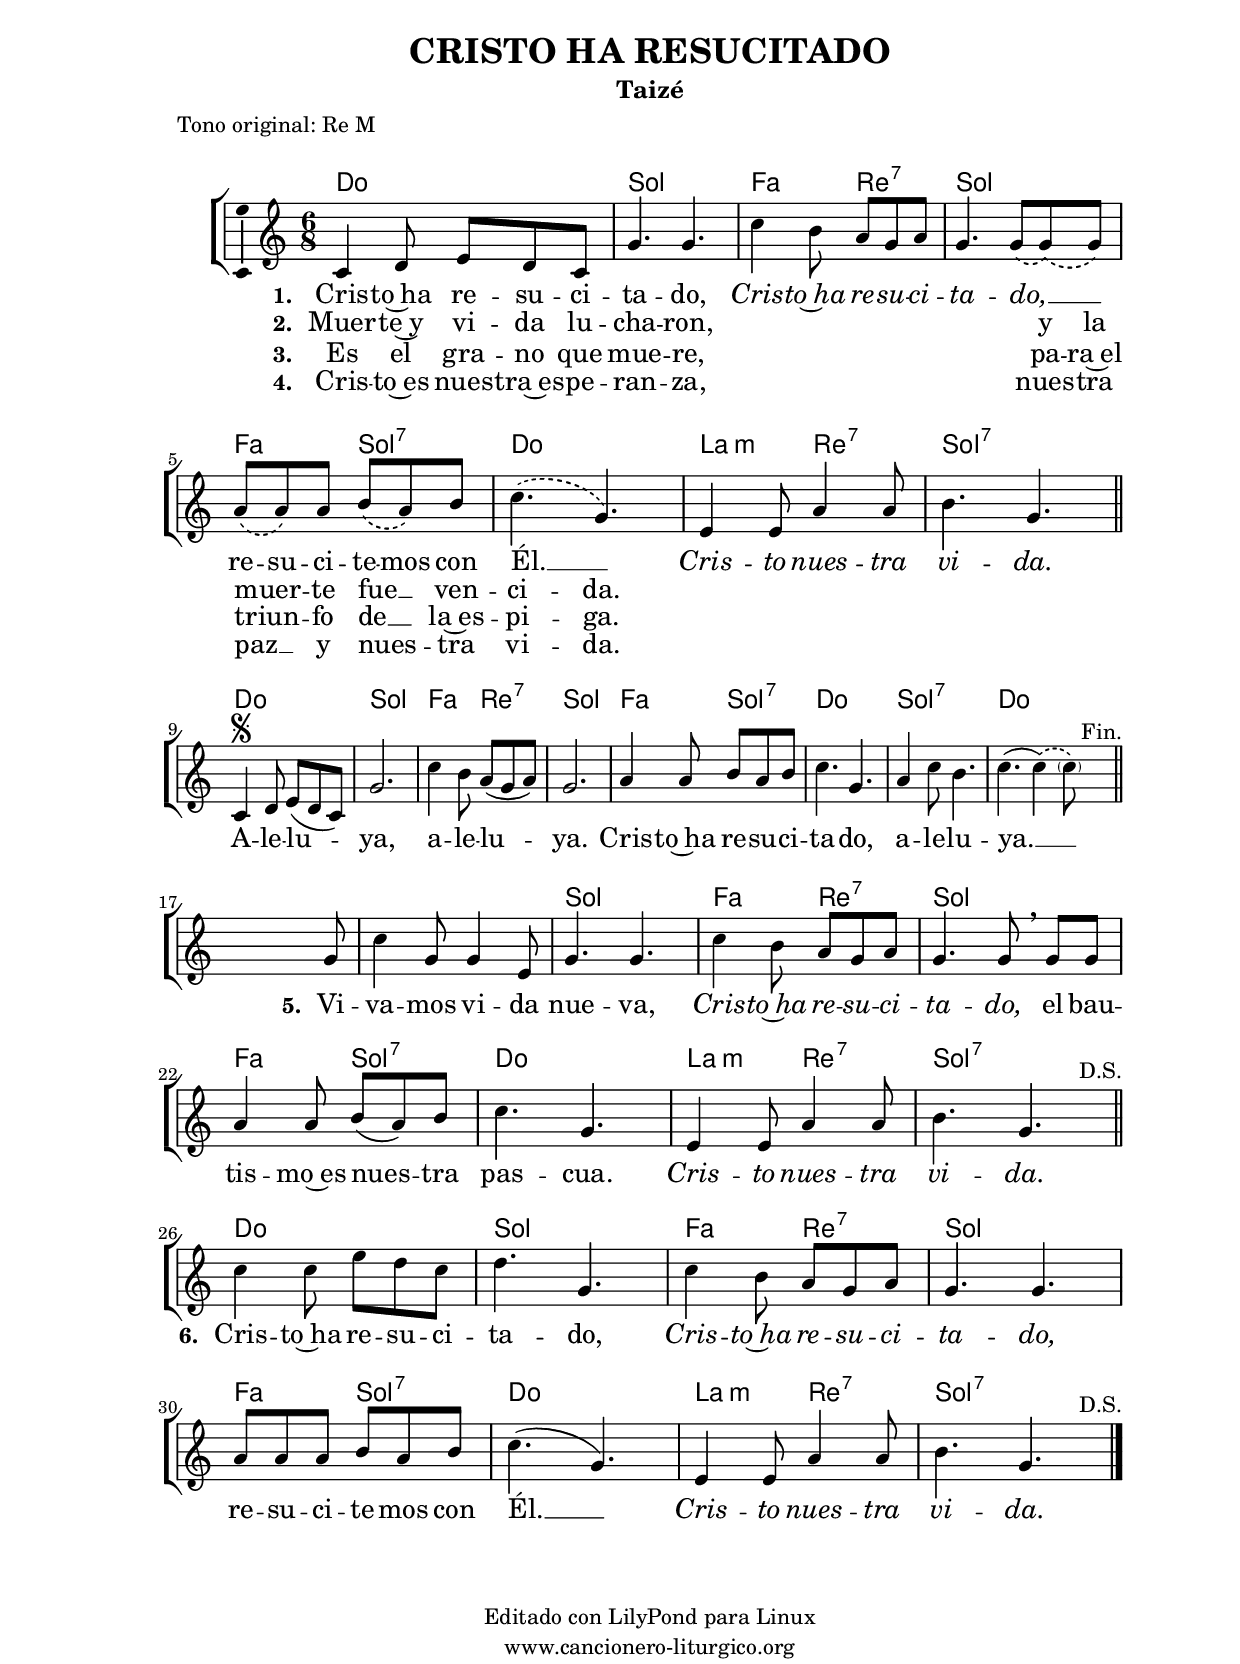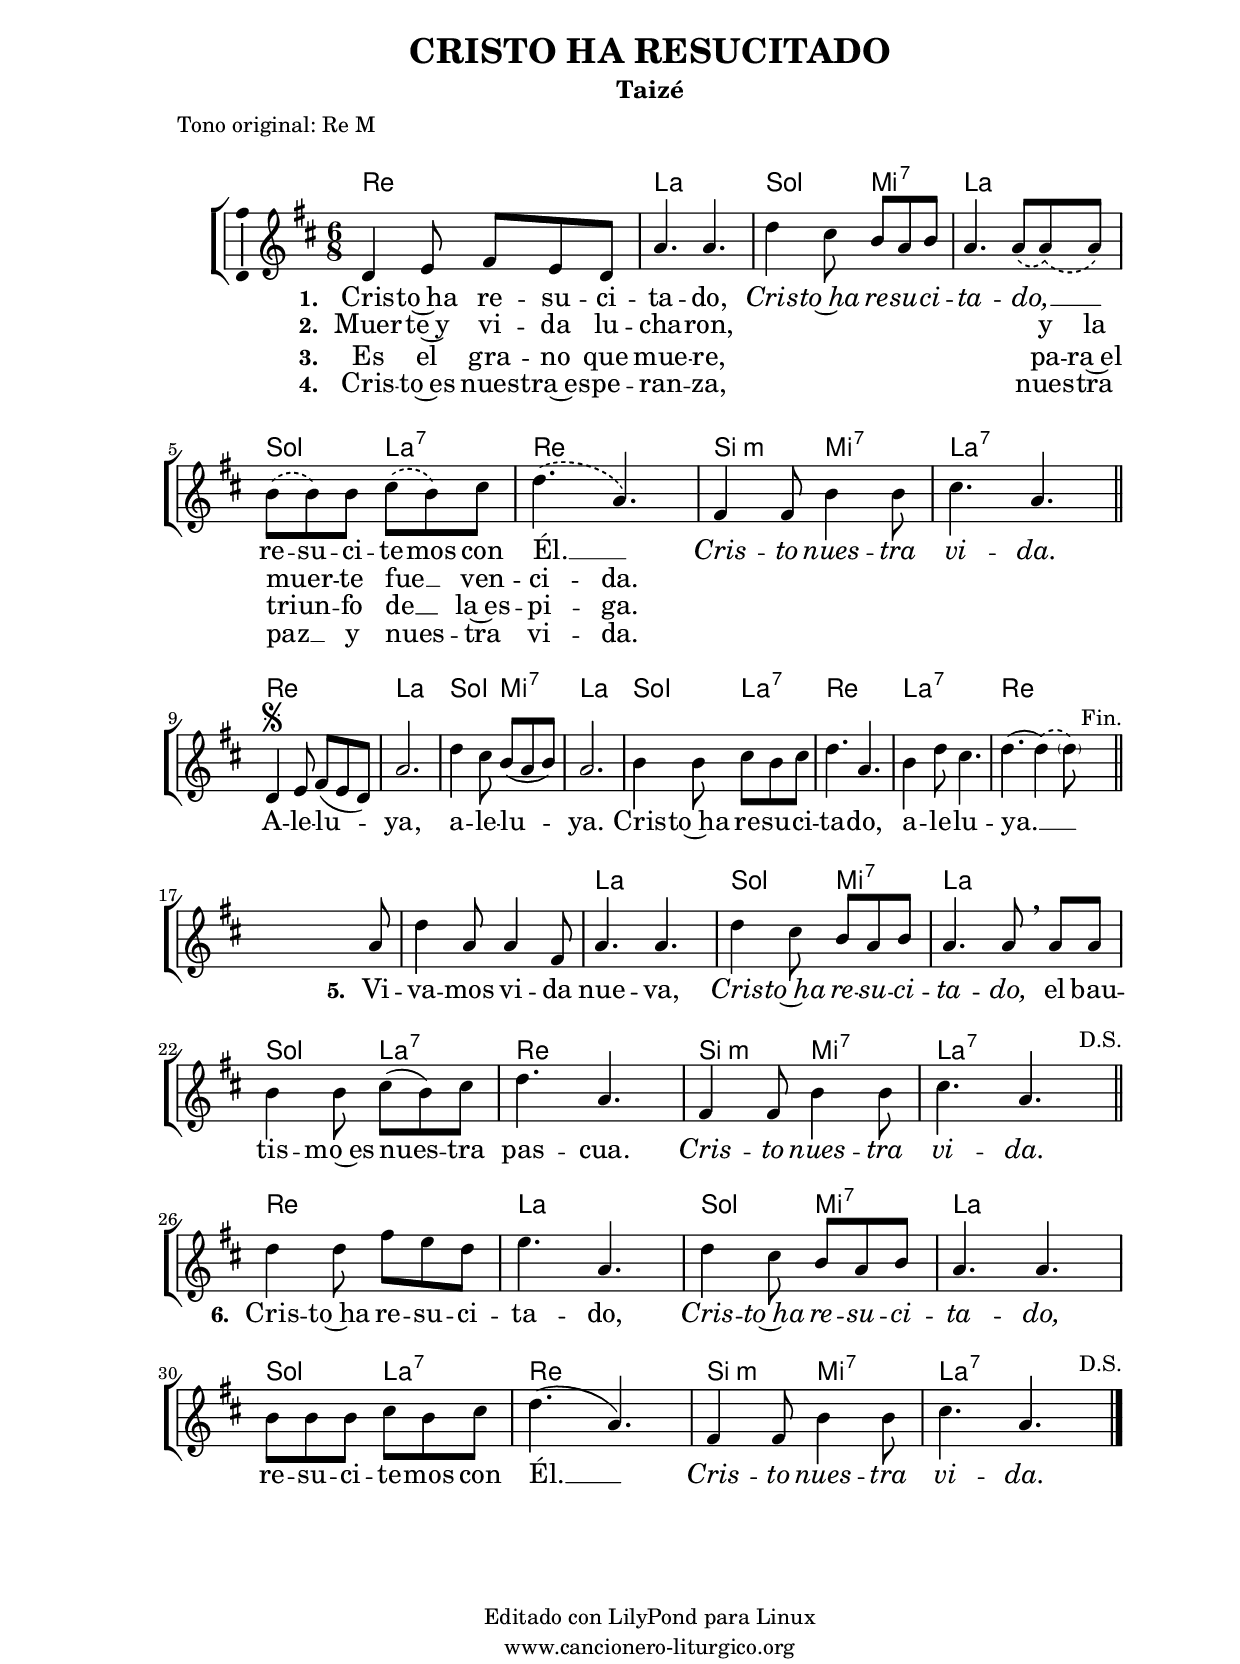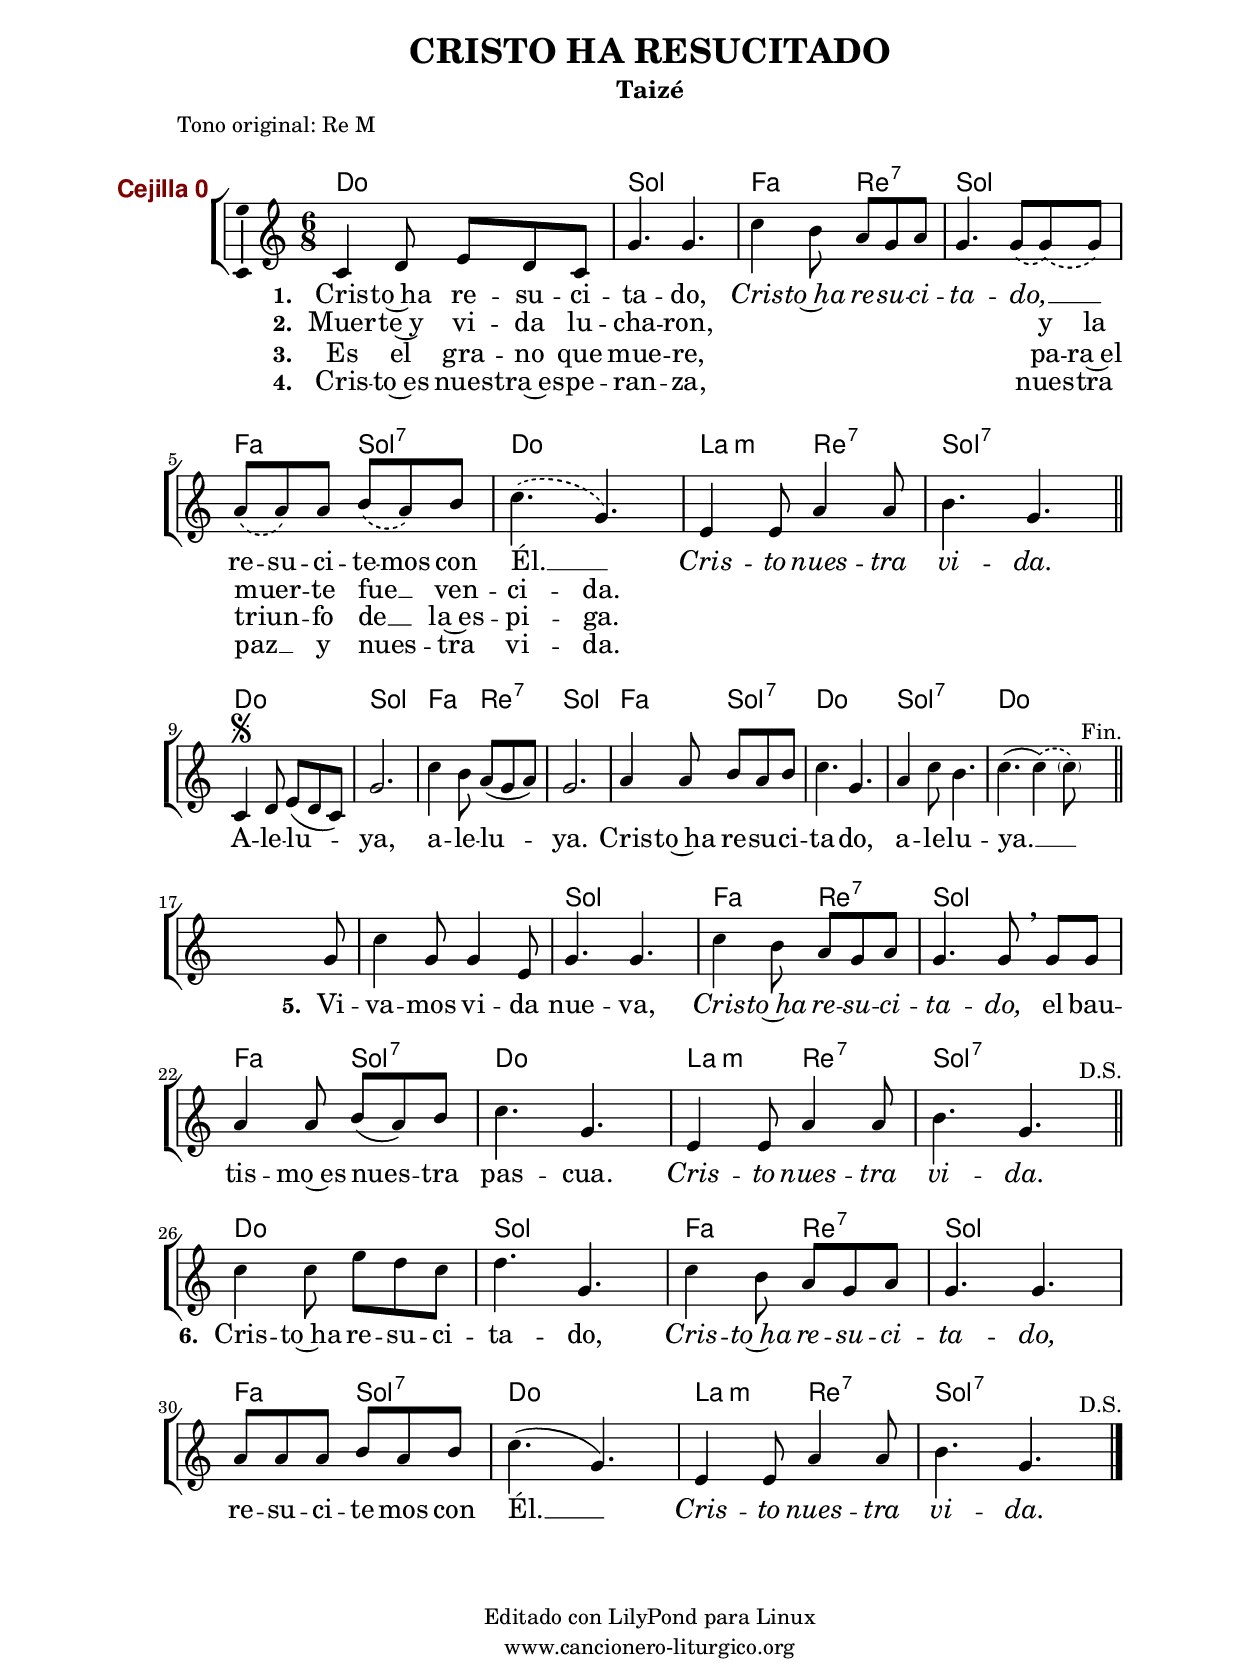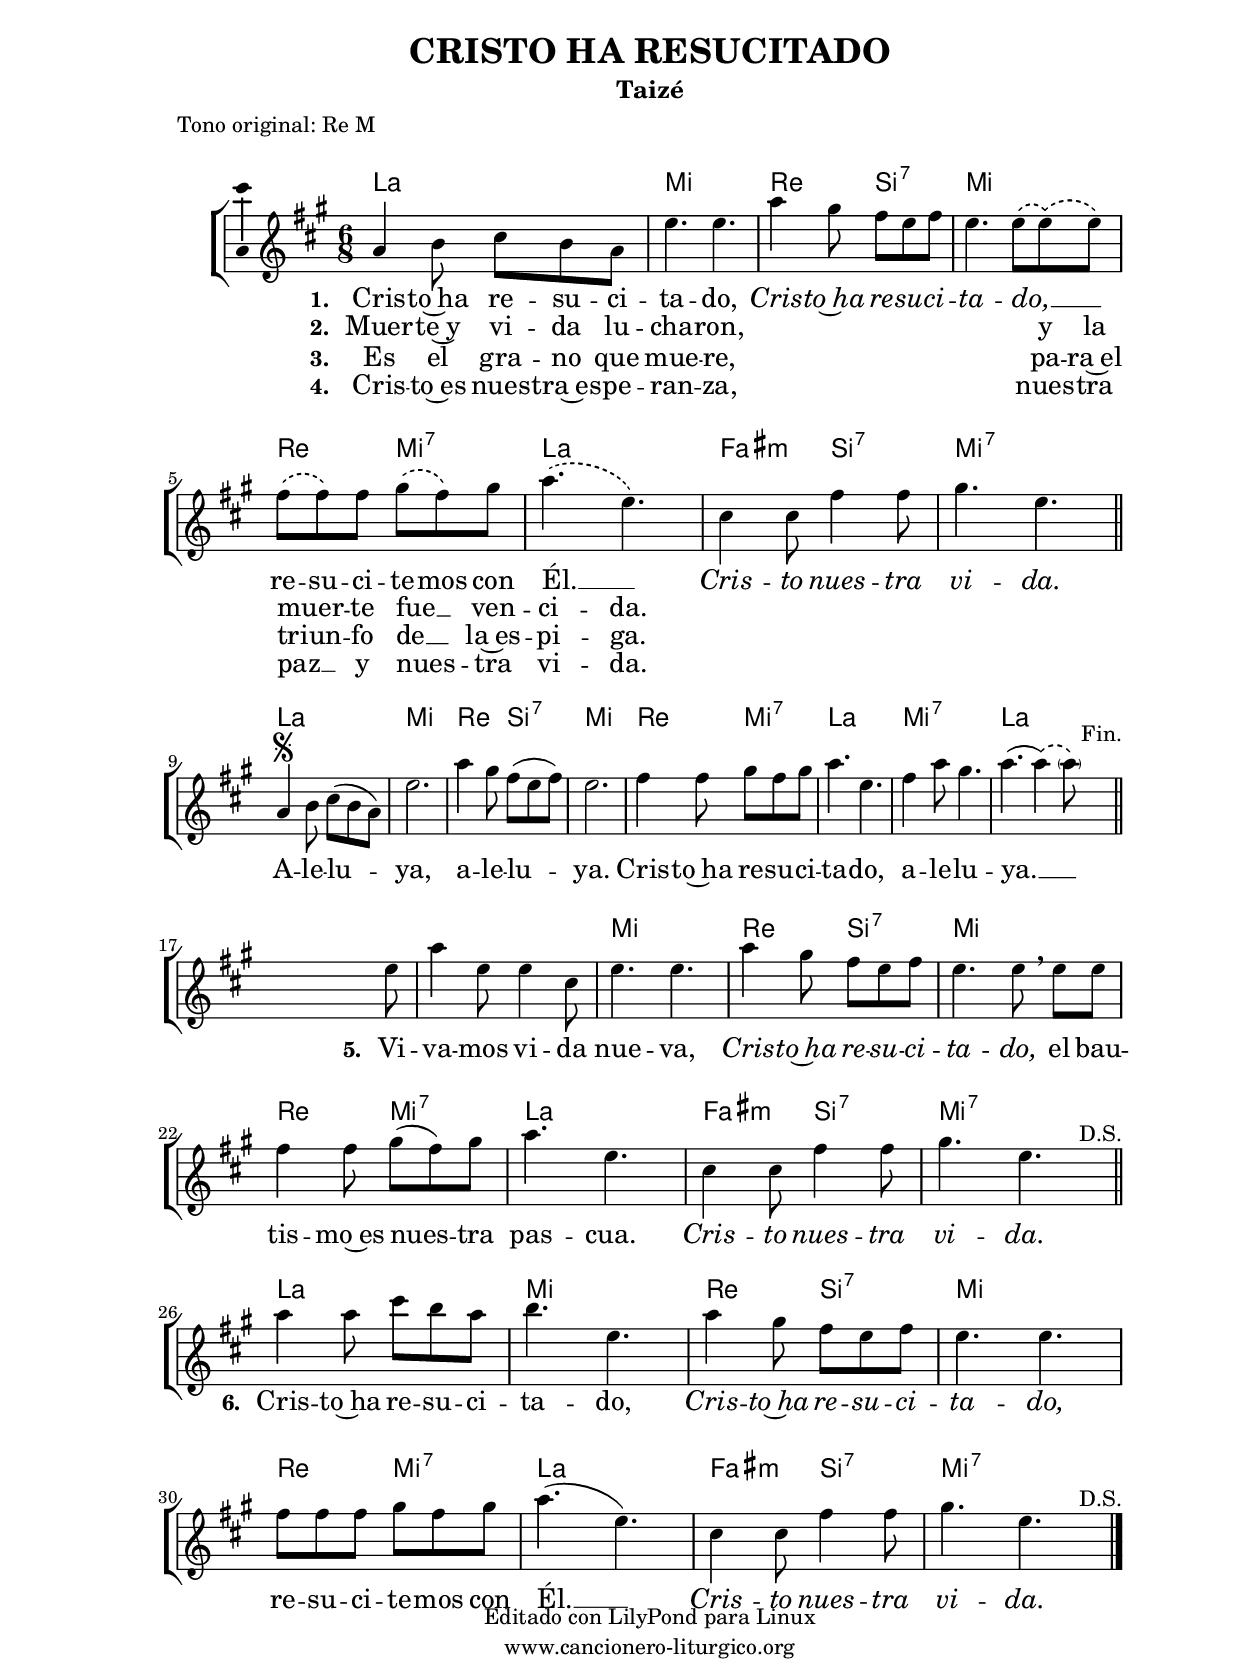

italicas=\override LyricText #'font-shape = #'italic
normal=\override LyricText #'font-shape = #'normal

%versión de lilypond para la que se ha escrito esta partitura:
\version "2.16.0"

	%Tamaño papel
	#(set-default-paper-size "a4")
	%Tamaño partitura
	#(set-global-staff-size 19)
	%No responde al pulsar sobre una nota
	#(ly:set-option 'point-and-click #f)

%parámetros del encabezamiento:
\header {
	title = "CRISTO HA RESUCITADO"
	subtitle = "Taizé"
	composer = ""
	poet = ""
	meter = "Tono original: Re M"
	arranger = ""
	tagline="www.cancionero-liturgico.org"
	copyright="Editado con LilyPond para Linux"
	tiempo = ""
	usos = "Pascua"
	letra = ""
	}

%parámetros asociados al papel:
\paper  {
	oddHeaderMarkup = \markup {\fill-line { \on-the-fly #not-first-page \fromproperty #'header:title \on-the-fly #not-first-page \fromproperty #'header:composer }}
	evenHeaderMarkup = \markup {\fill-line { \fromproperty #'header:composer \fromproperty #'header:title }}
	#(set-paper-size "a4")
	print-page-number = ##f
	first-page-number = 1
	print-first-page-number = ##f
%	head-separation = 3.0 \cm
	top-margin = 2.0 \cm
%%%	bottom-margin = 0.5\cm
	bottom-margin = 0.1\cm
	left-margin = 3.0 \cm
	line-width = 16.0 \cm 
	indent = 8\mm
	interscoreline = 2.\mm
	between-system-space = 15\mm
%	para que las partituras no llenen la hoja:
	ragged-bottom = ##t
%	idem para la última hoja:
	ragged-last-bottom = ##f
%	para que las partituras llenen el ancho del papel:
	ragged-last = ##f
	after-title-space = 2.5 \cm
page-count=1
%system-count=6

	%Flexible Vertical Spacing
%	markup-markup-spacing =
%	#'((basic-distance . 15) (minimum-distance . 15) (padding . 3))
	markup-system-spacing =
	#'((basic-distance . 15) (minimum-distance . 15) (padding . 3))
	system-system-spacing =
	#'((basic-distance . 15) (minimum-distance . 15) (padding . 3))
	score-system-spacing =
	#'((basic-distance . 15) (minimum-distance . 15) (padding . 5))
%	top-system-spacing = % header
%	#'((basic-distance . 8) (minimum-distance . 0) (padding . 0))
%	top-markup-spacing =
%	#'((basic-distance . 20) (minimum-distance . 20) (padding . 0))
	last-bottom-spacing = % footer
	#'((basic-distance . 5) (minimum-distance . 5) (padding . 0))
%	score-markup-spacing =
%	#'((basic-distance . 16) (minimum-distance . 13) (padding . 0))

	}


%parámetros que afectan a toda la partitura:
global =  {
	%clave de sol (G):
	\clef G
	%armadura:
	\transpose d c
	\key d \major
	\tempo 4=100
	\set Score.tempoHideNote = ##t
	}


acordes = {
	\italianChords
	\chordmode {
	\transpose d c
{

d2. a g4. e:7 a2. g4. a:7 d2. b4.:m e:7 a2.:7
d2. a g4. e:7 a2. g4. a:7 d2. a:7 d
s2.
d2. a g4. e:7 a2. g4. a:7 d2. b4.:m e:7 a2.:7
d2. a g4. e:7 a2. g4. a:7 d2. b4.:m e:7 a2.:7

	}
	}
}


melodia = 
	\transpose d c
{
\time 6/8

\relative c'{

\phrasingSlurDashed

d4 e8 fis e d
a'4. a
d4 cis8 b a b
a4. a8  \( a \) \( a\)
b8 \(b\) b cis \(b\) cis
d4. \(a\)
fis4 fis8 b4 b8
cis4. a

\bar "||"
\break

d,4\segno e8 fis (e d)
a'2.
d4 cis8 b (a b)
a2.
b4 b8 cis b cis
d4. a
b4 d8 cis4.
d4. (d4) \(\parenthesize d8\)^"   Fin."

\bar "||"
\break

s4. s4
a8
d4 a8 a4 fis8
a4. a
d4 cis8 b a b
a4. a8 \breathe a8 a
b4 b8 cis (b) cis
d4. a
fis4 fis8 b4 b8
cis4. a^"          D.S."

\bar "||"
\break

d4 d8 fis8 e d
e4. a,
d4 cis8 b a b
a4. a
b8 b b cis b cis
d4. (a)
fis4 fis8 b4 b8
cis4. a^"          D.S."


\bar "|."

}
}


texto = \lyricmode {

\set stanza =#"1. "
Cris -- to~ha re -- su -- ci -- ta -- do,
\italicas
Cris -- to~ha re -- su -- ci -- ta -- do, __ _ _
\normal
re -- su -- ci -- te -- mos con Él. __ _
\italicas
Cris -- to nues -- tra vi -- da.
\normal
A -- le -- lu -- ya, a -- le -- lu -- ya.
Cris -- to~ha re -- su -- ci -- ta -- do, a -- le -- lu -- ya. __ _

\set stanza =#"5. "
Vi -- va -- mos vi -- da nue -- va,
\italicas
Cris -- to~ha re -- su -- ci -- ta -- do,
\normal
el bau -- tis -- mo~es nues -- tra pas -- cua.
\italicas
Cris -- to nues -- tra vi -- da.
\normal

\set stanza =#"6. "
Cris -- to~ha re -- su -- ci -- ta -- do,
\italicas
Cris -- to~ha re -- su -- ci -- ta -- do,
\normal
re -- su -- ci -- te -- mos con Él. __
\italicas
Cris -- to nues -- tra vi -- da.
\normal

}

textodos = \lyricmode {

\set stanza =#"2. "
Muer -- te~y vi -- da lu -- cha -- ron,
\skip1 \skip1 \skip1 \skip1 \skip1 \skip1 \skip1
y la
muer -- _ te fue __ _ ven -- ci -- da.
\skip1 \skip1 \skip1 \skip1 \skip1 \skip1
}

textotres = \lyricmode {

\set stanza =#"3. "
Es el gra -- no que mue -- re,
\skip1 \skip1 \skip1 \skip1 \skip1 \skip1 \skip1
pa -- ra~el
triun -- _ fo de __ _ la~es -- pi -- ga.
\skip1 \skip1 \skip1 \skip1 \skip1 \skip1

}

textocuatro = \lyricmode {

\set stanza =#"4. "
Cris -- to~es nues -- tra~es -- pe -- ran -- za,
\skip1 \skip1 \skip1 \skip1 \skip1 \skip1 \skip1
nues -- tra
paz __ _ y nues -- _ tra vi -- da.
\skip1 \skip1 \skip1 \skip1 \skip1 \skip1

}


acordesStaff = \context ChordNames = acordesStaff <<
	\set chordChanges = ##t
	\acordes
	>>


%%%%%%%%%%%%%%%%%%%%%%%%%%%%%%%%%%% CEJILLA %%%%%%%%%%%%%%%%%%%%%%%%%%%%%%%%%%%
acordescejilla = {
%%%	\override ChordNames.ChordName #'font-size = #-1
%%%	\override ChordNames.ChordName #'font-series = #'bold
	\transpose d d {
		\acordes
		}
	}

acordescejillaStaff = \context ChordNames = acordescejillaStaff <<
	\set Staff.instrumentName = \markup \with-color #darkred \larger \bold \sans "Cejilla 0"
	\set chordChanges = ##t
	\acordescejilla
	>>
%%%%%%%%%%%%%%%%%%%%%%%%%%%%%%%%%%% CEJILLA %%%%%%%%%%%%%%%%%%%%%%%%%%%%%%%%%%%


vozStaff = \context Voice = vozStaff
\with {\consists "Ambitus_engraver"}
<<
%	\set Staff.instrumentName = ""
%	\set Staff.shortInstrumentName = ""
%	\set Staff.midiInstrument = #"clarinet"
%	\set Staff.midiInstrument = #"cello"
	\set Staff.midiInstrument = #"flute"
%	\set Staff.midiInstrument = #"electric guitar (jazz)"
%	\set Staff.midiInstrument = #"english horn"
%	\set Staff.midiInstrument = #"violin"
%	\set Staff.midiInstrument = #"glockenspiel"
	\set Staff.midiMinimumVolume = #0.7
	\set Staff.midiMaximumVolume = #0.9
	\global
	\melodia
	>>


textoStaff = \context Lyrics = textoStaff <<
	\lyricsto vozStaff \texto
	>>

textodosStaff = \context Lyrics = textodosStaff <<
	\lyricsto vozStaff \textodos
	>>

textotresStaff = \context Lyrics = textotresStaff <<
	\lyricsto vozStaff \textotres
	>>

textocuatroStaff = \context Lyrics = textocuatroStaff <<
	\lyricsto vozStaff \textocuatro
	>>


\book {
	\score {
		\context ChoirStaff {
			\override StaffGroup.SystemStartBracket #'collapse-height = #1
			\override Score.SystemStartBar #'collapse-height = #1
			<<
			\acordesStaff
			\vozStaff
			\textoStaff
			\textodosStaff
			\textotresStaff
			\textocuatroStaff
			>>
			}
		\layout {
	    		\context {
				\Lyrics
				\override LyricText #'font-size = #2
				}
	   		 \context {
				\Score
				\override StaffSymbol #'staff-space = #(magstep +3)
				}
			}
		}
	\score {
		\unfoldRepeats
		\context ChoirStaff {
			<<
			\acordesStaff
			\vozStaff
			>>
			}
		\midi {
	  		\context {
	  			\Score
				tempoWholesPerMinute = #(ly:make-moment 70 4)
				}
			}
		}
	}


%Partitura para guitarra
#(define output-suffix "G")
\book {
	\score {
		\context ChoirStaff {
			\override StaffGroup.SystemStartBracket #'collapse-height = #1
			\override Score.SystemStartBar #'collapse-height = #1
			<<
			\acordescejillaStaff
			\vozStaff
			\textoStaff
			\textodosStaff
			\textotresStaff
			\textocuatroStaff
			>>
			}
		\layout {
%%%%%%%%%%%%%%%%%%%%%%%%%%%%%%%%%%% CEJILLA %%%%%%%%%%%%%%%%%%%%%%%%%%%%%%%%%%%
			\context {
				\ChordNames \consists Instrument_name_engraver
				}
%%%%%%%%%%%%%%%%%%%%%%%%%%%%%%%%%%% CEJILLA %%%%%%%%%%%%%%%%%%%%%%%%%%%%%%%%%%%
	    		\context {
				\Lyrics
				\override LyricText #'font-size = #2
				}
	   		 \context {
				\Score
				\override StaffSymbol #'staff-space = #(magstep +3)
				}
			}
		}
	}


#(define output-suffix "C")
\book {
	\score {
		\context ChoirStaff {
			\override StaffGroup.SystemStartBracket #'collapse-height = #1
			\override Score.SystemStartBar #'collapse-height = #1
\transpose c d
			<<
			\acordesStaff
			\vozStaff
			\textoStaff
			\textodosStaff
			\textotresStaff
			\textocuatroStaff
			>>
			}
		\layout {
	    		\context {
				\Lyrics
				\override LyricText #'font-size = #2
				}
	   		 \context {
				\Score
				\override StaffSymbol #'staff-space = #(magstep +3)
				}
			}
		}
	}


#(define output-suffix "S")
\book {
	\score {
		\context ChoirStaff {
			\override StaffGroup.SystemStartBracket #'collapse-height = #1
			\override Score.SystemStartBar #'collapse-height = #1
\transpose c a
			<<
			\acordesStaff
			\vozStaff
			\textoStaff
			\textodosStaff
			\textotresStaff
			\textocuatroStaff
			>>
			}
		\layout {
	    		\context {
				\Lyrics
				\override LyricText #'font-size = #2
				}
	   		 \context {
				\Score
				\override StaffSymbol #'staff-space = #(magstep +3)
				}
			}
		}
	}



